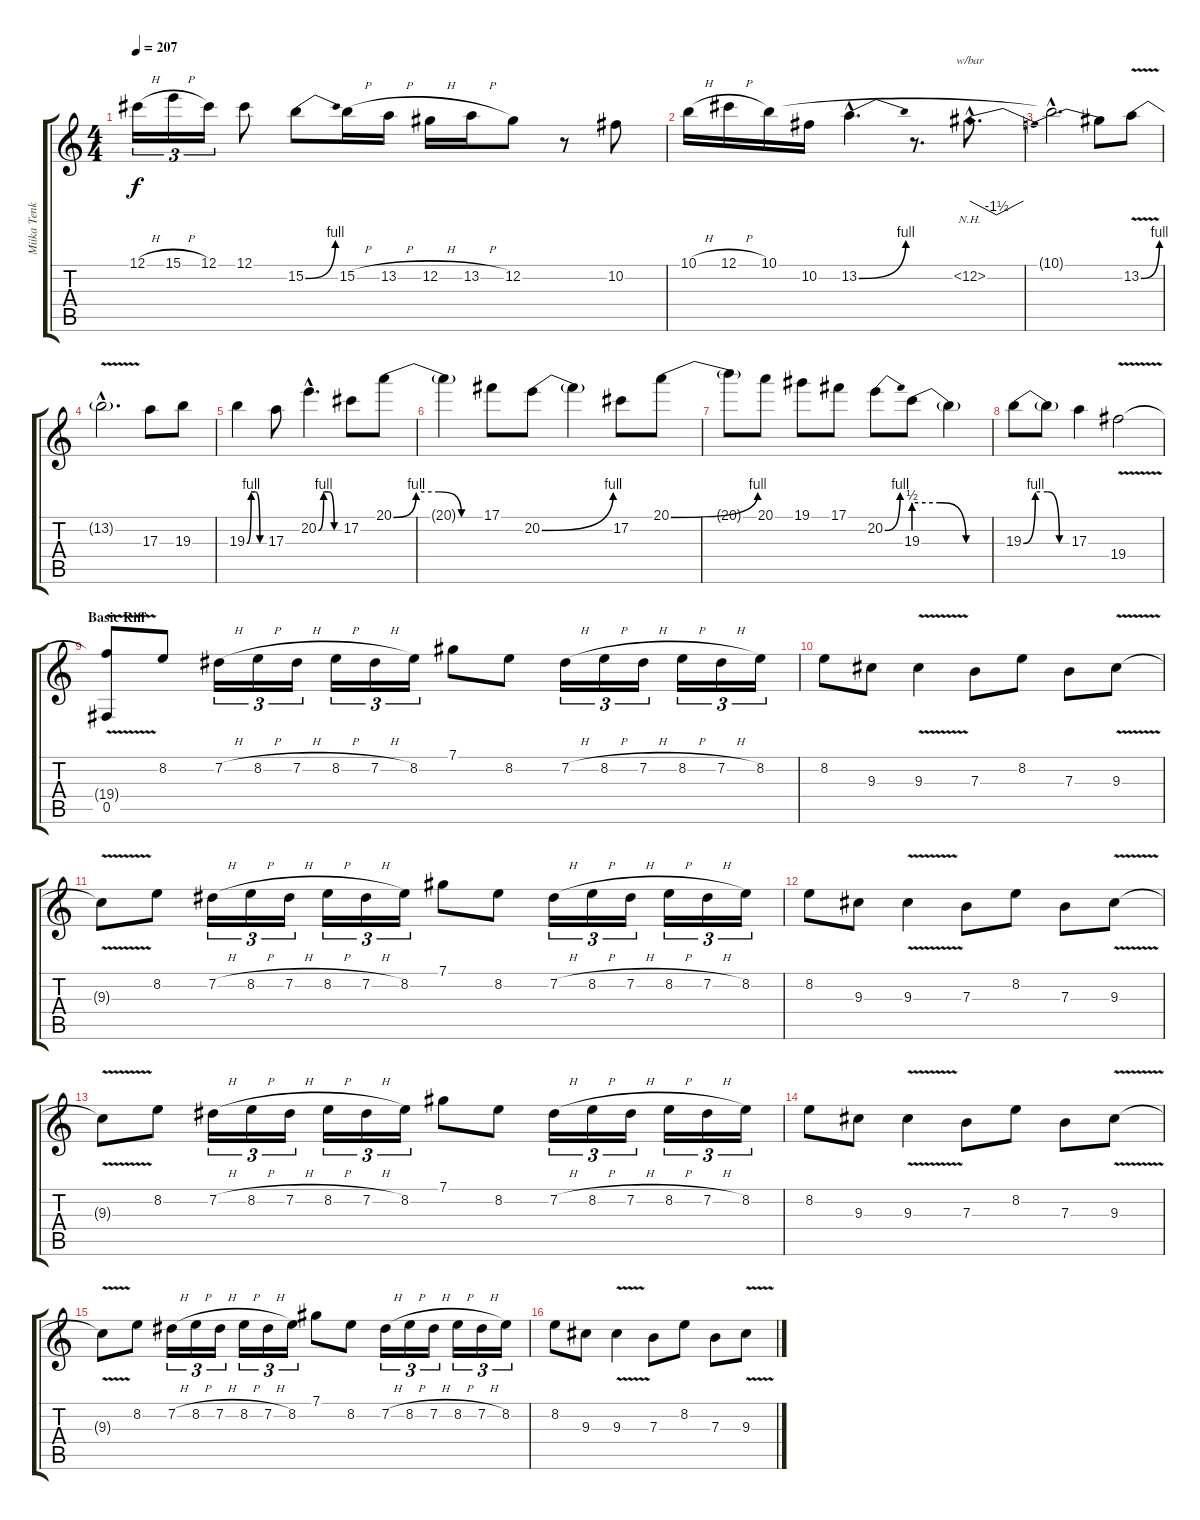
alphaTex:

\track ("Miika Tenkkula" "Miika Tenk") {instrument overdrivenguitar}
\staff {score tabs}
\tuning (Db4 Ab3 E3 B2 Gb2 Db2) {hide}
\ts (4 4)
\tempo 207
\clef g2
\ks c
12.1{h}.16{tu (3 2) dy f} 15.1{h}.16{tu (3 2)} 12.1.16{tu (3 2)} 12.1.8 15.2{be (bend 0 0 60 4)}.8 15.2{h}.16 13.2{h}.16 12.2{h}.16 13.2{h}.16 12.2.8 r.8 10.2.8 |
10.1{h}.16 12.1{h}.16 10.1.16 10.2.16 13.2{be (bend 0 0 60 4) hac}.4{d} r.8{d} 12.2{nh hac}.8{d tbe (dip default 0 0 30 -6 60 0)} |
10.1{hac t}.2{d} 12.2{t}.8 13.2{be (bend 0 0 60 4) v}.8 |
13.2{hac t}.2{d} 17.3.8 19.3.8 |
19.3{be (custom 0 0 15 4 30 4 45 0 60 0)}.4 17.3.8 20.2{be (custom 0 0 15 4 30 4 45 0 60 0) hac}.4{d} 17.2.8 20.1{be (custom 0 0 15 4 30 4 45 0 60 0)}.8 |
20.1{t}.4 17.1.8 20.2{be (bend 0 0 60 4)}.8 20.2{t}.4 17.2.8 20.1{be (bend 0 0 60 4)}.8 |
20.1{t}.8 20.1.8 19.1.8 17.1.8 20.2{be (bend 0 0 60 4)}.8 19.3{be (custom 0 2 20 2 40 0 60 0)}.8 19.3{t}.4 |
19.3{be (custom 0 0 15 4 30 4 45 0 60 0)}.8 19.3{t}.8 17.3.4 19.4{v}.2 |
\section ("" "Basic Riff ")
(19.4{t} 0.5).8{volume 14 balance 0} 8.2.8 7.2{h}.16{tu (3 2)} 8.2{h}.16{tu (3 2)} 7.2{h}.16{tu (3 2)} 8.2{h}.16{tu (3 2)} 7.2{h}.16{tu (3 2)} 8.2.16{tu (3 2)} 7.1.8 8.2.8 7.2{h}.16{tu (3 2)} 8.2{h}.16{tu (3 2)} 7.2{h}.16{tu (3 2)} 8.2{h}.16{tu (3 2)} 7.2{h}.16{tu (3 2)} 8.2.16{tu (3 2)} |
8.2.8 9.3.8 9.3{v}.4 7.3.8 8.2.8 7.3.8 9.3{v}.8 |
9.3{t}.8 8.2.8 7.2{h}.16{tu (3 2)} 8.2{h}.16{tu (3 2)} 7.2{h}.16{tu (3 2)} 8.2{h}.16{tu (3 2)} 7.2{h}.16{tu (3 2)} 8.2.16{tu (3 2)} 7.1.8 8.2.8 7.2{h}.16{tu (3 2)} 8.2{h}.16{tu (3 2)} 7.2{h}.16{tu (3 2)} 8.2{h}.16{tu (3 2)} 7.2{h}.16{tu (3 2)} 8.2.16{tu (3 2)} |
8.2.8 9.3.8 9.3{v}.4 7.3.8 8.2.8 7.3.8 9.3{v}.8 |
9.3{t}.8 8.2.8 7.2{h}.16{tu (3 2)} 8.2{h}.16{tu (3 2)} 7.2{h}.16{tu (3 2)} 8.2{h}.16{tu (3 2)} 7.2{h}.16{tu (3 2)} 8.2.16{tu (3 2)} 7.1.8 8.2.8 7.2{h}.16{tu (3 2)} 8.2{h}.16{tu (3 2)} 7.2{h}.16{tu (3 2)} 8.2{h}.16{tu (3 2)} 7.2{h}.16{tu (3 2)} 8.2.16{tu (3 2)} |
8.2.8 9.3.8 9.3{v}.4 7.3.8 8.2.8 7.3.8 9.3{v}.8 |
9.3{t}.8 8.2.8 7.2{h}.16{tu (3 2)} 8.2{h}.16{tu (3 2)} 7.2{h}.16{tu (3 2)} 8.2{h}.16{tu (3 2)} 7.2{h}.16{tu (3 2)} 8.2.16{tu (3 2)} 7.1.8 8.2.8 7.2{h}.16{tu (3 2)} 8.2{h}.16{tu (3 2)} 7.2{h}.16{tu (3 2)} 8.2{h}.16{tu (3 2)} 7.2{h}.16{tu (3 2)} 8.2.16{tu (3 2)} |
8.2.8 9.3.8 9.3{v}.4 7.3.8 8.2.8 7.3.8 9.3{v}.8
